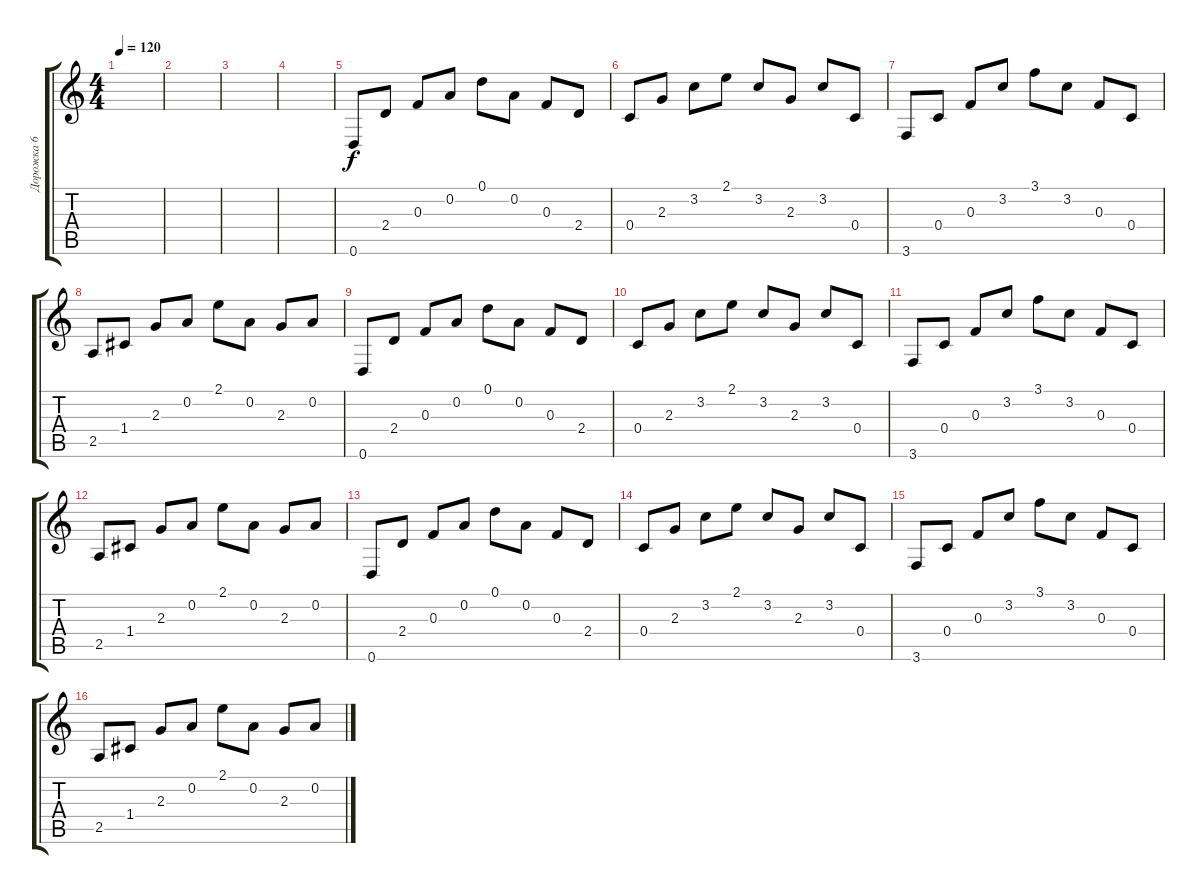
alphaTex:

\track ("Дорожка 6" "Дорожка 6") {instrument electricguitarclean}
\staff {score tabs}
\tuning (D4 A3 F3 C3 G2 D2) {hide}
\ts (4 4)
\tempo 120
\clef g2
\ks c
|
|
|
|
0.6.8 2.4.8 0.3.8 0.2.8 0.1.8 0.2.8 0.3.8 2.4.8 |
0.4.8 2.3.8 3.2.8 2.1.8 3.2.8 2.3.8 3.2.8 0.4.8 |
3.6.8 0.4.8 0.3.8 3.2.8 3.1.8 3.2.8 0.3.8 0.4.8 |
2.5.8 1.4.8 2.3.8 0.2.8 2.1.8 0.2.8 2.3.8 0.2.8 |
0.6.8 2.4.8 0.3.8 0.2.8 0.1.8 0.2.8 0.3.8 2.4.8 |
0.4.8 2.3.8 3.2.8 2.1.8 3.2.8 2.3.8 3.2.8 0.4.8 |
3.6.8 0.4.8 0.3.8 3.2.8 3.1.8 3.2.8 0.3.8 0.4.8 |
2.5.8 1.4.8 2.3.8 0.2.8 2.1.8 0.2.8 2.3.8 0.2.8 |
0.6.8 2.4.8 0.3.8 0.2.8 0.1.8 0.2.8 0.3.8 2.4.8 |
0.4.8 2.3.8 3.2.8 2.1.8 3.2.8 2.3.8 3.2.8 0.4.8 |
3.6.8 0.4.8 0.3.8 3.2.8 3.1.8 3.2.8 0.3.8 0.4.8 |
2.5.8 1.4.8 2.3.8 0.2.8 2.1.8 0.2.8 2.3.8 0.2.8
